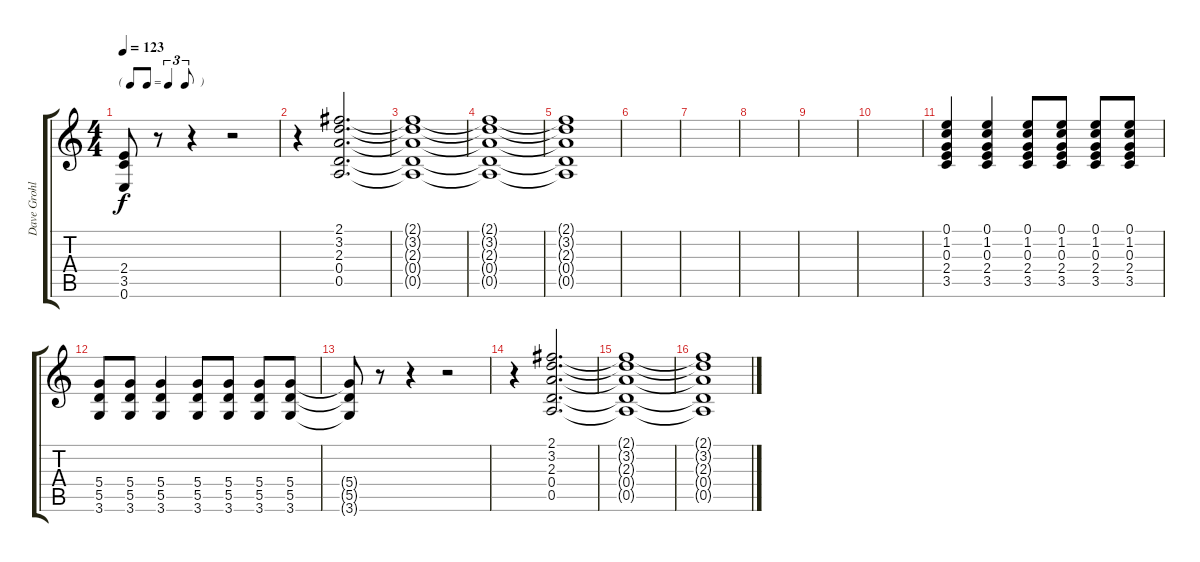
\track ("Dave Grohl - Rhythm Guitar" "Dave Grohl") {instrument overdrivenguitar}
\staff {score tabs}
\tuning (E4 B3 G3 D3 A2 E2) {hide}
\ts (4 4)
\tf triplet8th
\tempo 123
\clef g2
\ks c
(2.4{t} 3.5{t} 0.6).8{dy f} r.8 r.4 r.2 |
r.4 (2.1 3.2 2.3 0.4 0.5).2{d} |
(2.1{t} 3.2{t} 2.3{t} 0.4{t} 0.5{t}).1 |
(2.1{t} 3.2{t} 2.3{t} 0.4{t} 0.5{t}).1 |
(2.1{t} 3.2{t} 2.3{t} 0.4{t} 0.5{t}).1 |
|
|
|
|
|
(0.1 1.2 0.3 2.4 3.5).4 (0.1 1.2 0.3 2.4 3.5).4 (0.1 1.2 0.3 2.4 3.5).8 (0.1 1.2 0.3 2.4 3.5).8 (0.1 1.2 0.3 2.4 3.5).8 (0.1 1.2 0.3 2.4 3.5).8 |
(5.4 5.5 3.6).8 (5.4 5.5 3.6).8 (5.4 5.5 3.6).4 (5.4 5.5 3.6).8 (5.4 5.5 3.6).8 (5.4 5.5 3.6).8 (5.4 5.5 3.6).8 |
(5.4{t} 5.5{t} 3.6{t}).8 r.8 r.4 r.2 |
r.4 (2.1 3.2 2.3 0.4 0.5).2{d} |
(2.1{t} 3.2{t} 2.3{t} 0.4{t} 0.5{t}).1 |
(2.1{t} 3.2{t} 2.3{t} 0.4{t} 0.5{t}).1
